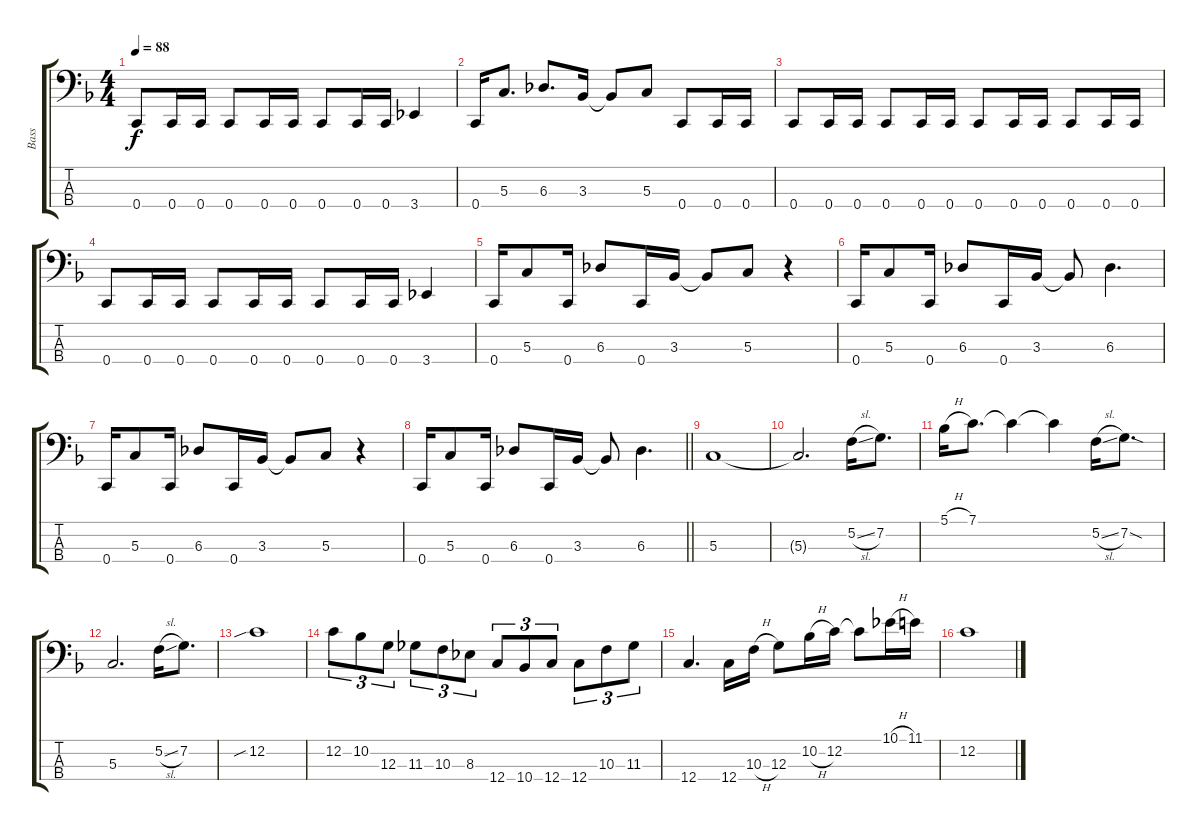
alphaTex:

\track ("Bass" "Bass") {instrument electricbasspick}
\staff {score tabs}
\tuning (F2 C2 G1 C1) {hide}
\ts (4 4)
\tempo 88
\clef f4
\ks f
0.4.8{dy f} 0.4.16 0.4.16 0.4.8 0.4.16 0.4.16 0.4.8 0.4.16 0.4.16 3.4.4 |
0.4.16 5.3.8{d} 6.3.8{d} 3.3.16 3.3{t}.8 5.3.8 0.4.8 0.4.16 0.4.16 |
0.4.8 0.4.16 0.4.16 0.4.8 0.4.16 0.4.16 0.4.8 0.4.16 0.4.16 0.4.8 0.4.16 0.4.16 |
0.4.8 0.4.16 0.4.16 0.4.8 0.4.16 0.4.16 0.4.8 0.4.16 0.4.16 3.4.4 |
0.4.16 5.3.8 0.4.16 6.3.8 0.4.16 3.3.16 3.3{t}.8 5.3.8 r.4 |
0.4.16 5.3.8 0.4.16 6.3.8 0.4.16 3.3.16 3.3{t}.8 6.3.4{d} |
0.4.16 5.3.8 0.4.16 6.3.8 0.4.16 3.3.16 3.3{t}.8 5.3.8 r.4 |
\barLineRight lightlight
0.4.16 5.3.8 0.4.16 6.3.8 0.4.16 3.3.16 3.3{t}.8 6.3.4{d} |
\section ("" " ")
5.3.1 |
5.3{t}.2{d} 5.2{sl}.16 7.2.8{d} |
5.1{h}.16 7.1.8{d} 7.1{t}.4 7.1{t}.4 5.2{sl}.16 7.2{sod}.8{d} |
5.3.2{d} 5.2{sl}.16 7.2.8{d} |
12.2{sib}.1 |
12.2.8{tu (3 2)} 10.2.8{tu (3 2)} 12.3.8{tu (3 2)} 11.3.8{tu (3 2)} 10.3.8{tu (3 2)} 8.3.8{tu (3 2)} 12.4.8{tu (3 2)} 10.4.8{tu (3 2)} 12.4.8{tu (3 2)} 12.4.8{tu (3 2)} 10.3.8{tu (3 2)} 11.3.8{tu (3 2)} |
12.4.4{d} 12.4.16 10.3{h}.16 12.3.8 10.2{h}.16 12.2.16 12.2{t}.8 10.1{h}.16 11.1.16 |
12.2.1
